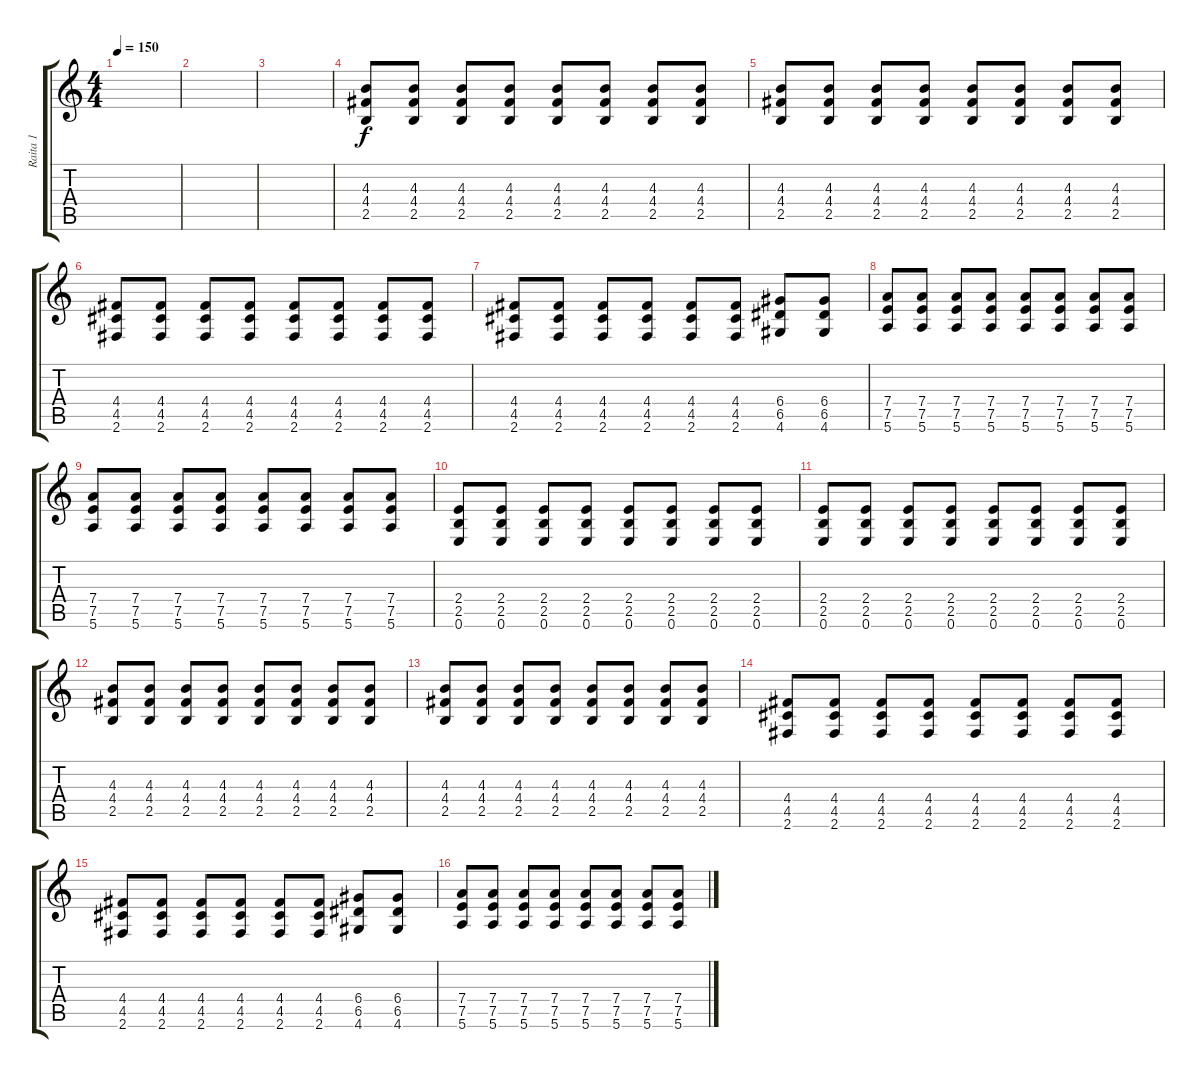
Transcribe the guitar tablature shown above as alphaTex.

\track ("Raita 1" "Raita 1") {instrument electricguitarmuted}
\staff {score tabs}
\tuning (E4 B3 G3 D3 A2 E2) {hide}
\ts (4 4)
\tempo 150
\clef g2
\ks c
|
|
|
(4.3 4.4 2.5).8 (4.3 4.4 2.5).8 (4.3 4.4 2.5).8 (4.3 4.4 2.5).8 (4.3 4.4 2.5).8 (4.3 4.4 2.5).8 (4.3 4.4 2.5).8 (4.3 4.4 2.5).8 |
(4.3 4.4 2.5).8 (4.3 4.4 2.5).8 (4.3 4.4 2.5).8 (4.3 4.4 2.5).8 (4.3 4.4 2.5).8 (4.3 4.4 2.5).8 (4.3 4.4 2.5).8 (4.3 4.4 2.5).8 |
(4.4 4.5 2.6).8 (4.4 4.5 2.6).8 (4.4 4.5 2.6).8 (4.4 4.5 2.6).8 (4.4 4.5 2.6).8 (4.4 4.5 2.6).8 (4.4 4.5 2.6).8 (4.4 4.5 2.6).8 |
(4.4 4.5 2.6).8 (4.4 4.5 2.6).8 (4.4 4.5 2.6).8 (4.4 4.5 2.6).8 (4.4 4.5 2.6).8 (4.4 4.5 2.6).8 (6.4 6.5 4.6).8 (6.4 6.5 4.6).8 |
(7.4 7.5 5.6).8 (7.4 7.5 5.6).8 (7.4 7.5 5.6).8 (7.4 7.5 5.6).8 (7.4 7.5 5.6).8 (7.4 7.5 5.6).8 (7.4 7.5 5.6).8 (7.4 7.5 5.6).8 |
(7.4 7.5 5.6).8 (7.4 7.5 5.6).8 (7.4 7.5 5.6).8 (7.4 7.5 5.6).8 (7.4 7.5 5.6).8 (7.4 7.5 5.6).8 (7.4 7.5 5.6).8 (7.4 7.5 5.6).8 |
(2.4 2.5 0.6).8 (2.4 2.5 0.6).8 (2.4 2.5 0.6).8 (2.4 2.5 0.6).8 (2.4 2.5 0.6).8 (2.4 2.5 0.6).8 (2.4 2.5 0.6).8 (2.4 2.5 0.6).8 |
(2.4 2.5 0.6).8 (2.4 2.5 0.6).8 (2.4 2.5 0.6).8 (2.4 2.5 0.6).8 (2.4 2.5 0.6).8 (2.4 2.5 0.6).8 (2.4 2.5 0.6).8 (2.4 2.5 0.6).8 |
(4.3 4.4 2.5).8 (4.3 4.4 2.5).8 (4.3 4.4 2.5).8 (4.3 4.4 2.5).8 (4.3 4.4 2.5).8 (4.3 4.4 2.5).8 (4.3 4.4 2.5).8 (4.3 4.4 2.5).8 |
(4.3 4.4 2.5).8 (4.3 4.4 2.5).8 (4.3 4.4 2.5).8 (4.3 4.4 2.5).8 (4.3 4.4 2.5).8 (4.3 4.4 2.5).8 (4.3 4.4 2.5).8 (4.3 4.4 2.5).8 |
(4.4 4.5 2.6).8 (4.4 4.5 2.6).8 (4.4 4.5 2.6).8 (4.4 4.5 2.6).8 (4.4 4.5 2.6).8 (4.4 4.5 2.6).8 (4.4 4.5 2.6).8 (4.4 4.5 2.6).8 |
(4.4 4.5 2.6).8 (4.4 4.5 2.6).8 (4.4 4.5 2.6).8 (4.4 4.5 2.6).8 (4.4 4.5 2.6).8 (4.4 4.5 2.6).8 (6.4 6.5 4.6).8 (6.4 6.5 4.6).8 |
(7.4 7.5 5.6).8 (7.4 7.5 5.6).8 (7.4 7.5 5.6).8 (7.4 7.5 5.6).8 (7.4 7.5 5.6).8 (7.4 7.5 5.6).8 (7.4 7.5 5.6).8 (7.4 7.5 5.6).8
